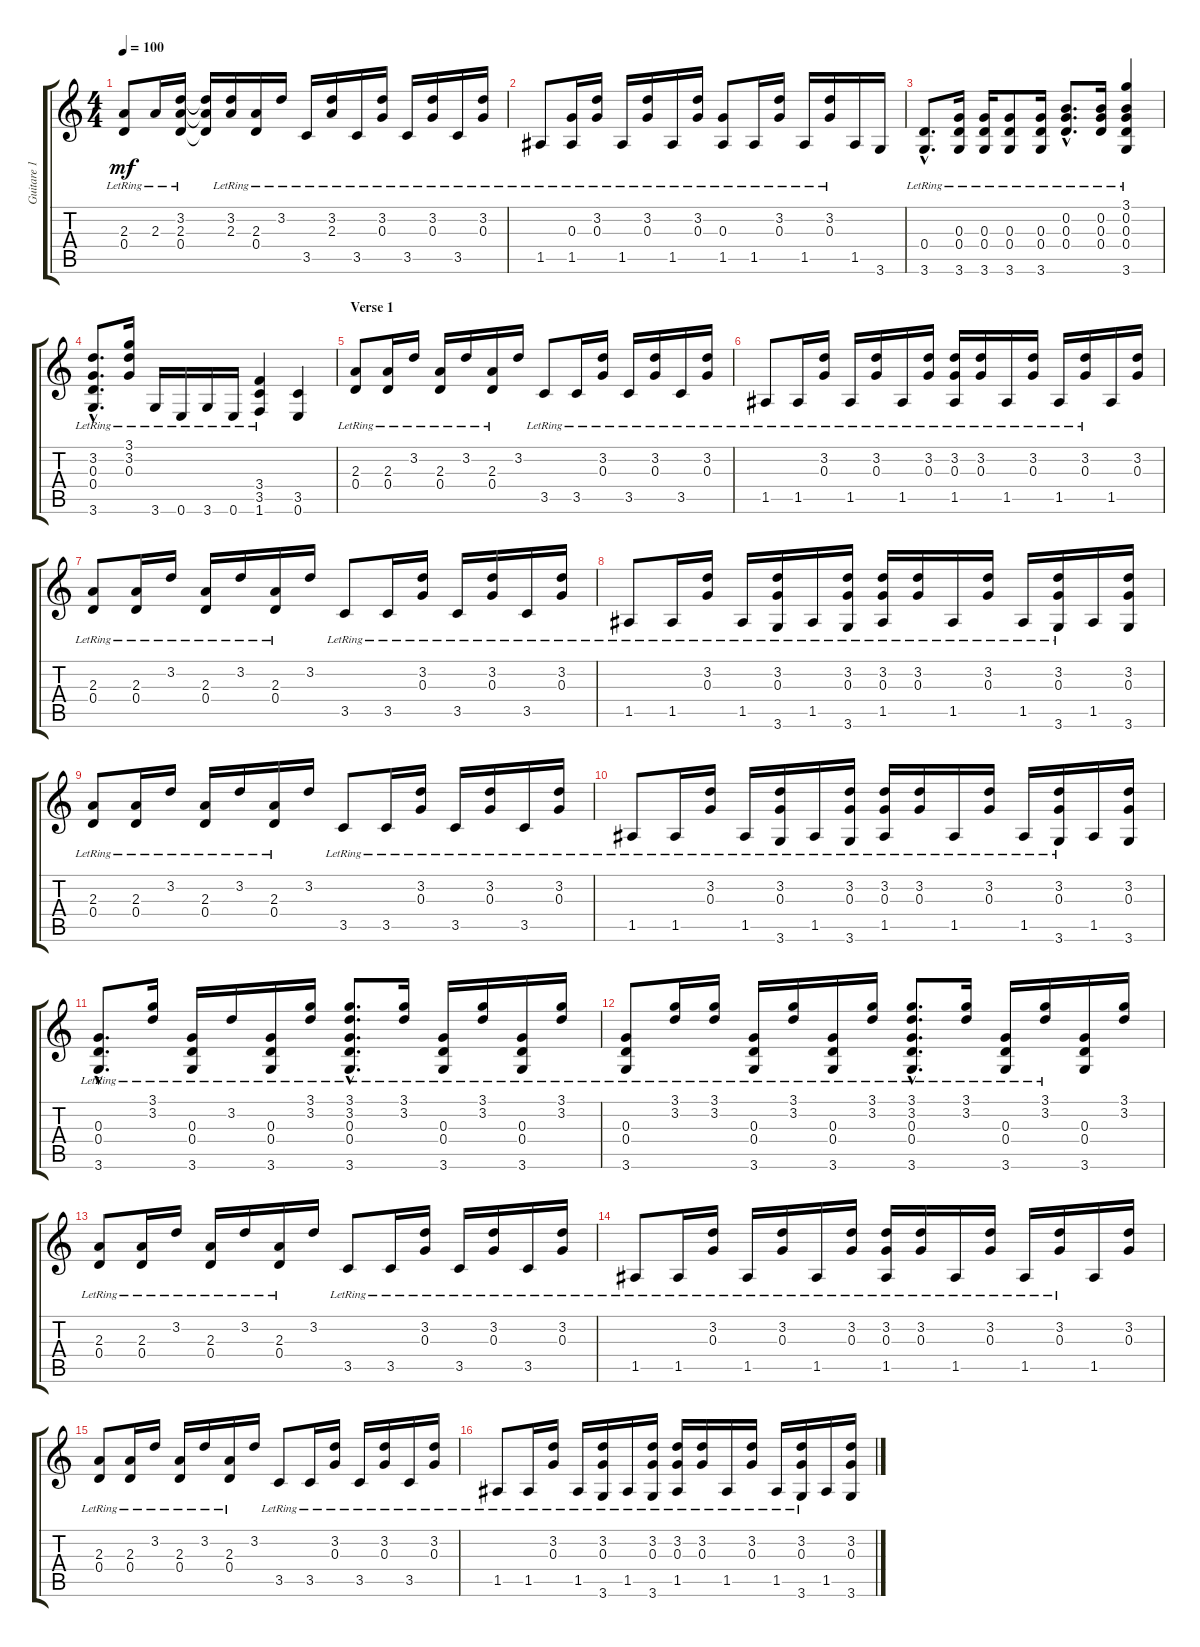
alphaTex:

\track ("Guitare 1" "Guitare 1") {instrument distortionguitar}
\staff {score tabs}
\tuning (E4 B3 G3 D3 A2 E2) {hide}
\ts (4 4)
\tempo 100
\clef g2
\ks c
(2.3{lr} 0.4{lr}).8{dy mf} 2.3{lr}.16 (3.2{lr} 2.3{lr} 0.4{lr}).16 (3.2{t} 2.3{t} 0.4{t}).16 (3.2{lr} 2.3{lr}).16 (2.3{lr} 0.4{lr}).16 3.2{lr}.16 3.5{lr}.16 (3.2{lr} 2.3{lr}).16 3.5{lr}.16 (3.2{lr} 0.3{lr}).16 3.5{lr}.16 (3.2{lr} 0.3{lr}).16 3.5{lr}.16 (3.2{lr} 0.3{lr}).16 |
1.5{lr}.8 (0.3{lr} 1.5{lr}).16 (3.2{lr} 0.3{lr}).16 1.5{lr}.16 (3.2{lr} 0.3{lr}).16 1.5{lr}.16 (3.2{lr} 0.3{lr}).16 (0.3{lr} 1.5{lr}).8 1.5{lr}.16 (3.2{lr} 0.3{lr}).16 1.5{lr}.16 (3.2{lr} 0.3{lr}).16 1.5.16 3.6.16 |
(0.4{hac lr} 3.6{hac lr}).8{d} (0.3{lr} 0.4{lr} 3.6{lr}).16 (0.3{lr} 0.4{lr} 3.6{lr}).16 (0.3{lr} 0.4{lr} 3.6{lr}).8 (0.3{lr} 0.4{lr} 3.6{lr}).16 (0.2{hac lr} 0.3{hac lr} 0.4{hac lr}).8{d} (0.2{lr} 0.3{lr} 0.4{lr}).16 (3.1{lr} 0.2{lr} 0.3{lr} 0.4{lr} 3.6{lr}).4 |
(3.2{hac lr} 0.3{hac lr} 0.4{hac lr} 3.6{hac lr}).8{d} (3.1{lr} 3.2{lr} 0.3{lr}).16 3.6{lr}.16 0.6{lr}.16 3.6{lr}.16 0.6{lr}.16 (3.4{lr} 3.5{lr} 1.6{lr}).4 (3.5 0.6).4 |
\section ("" "Verse 1")
(2.3{lr} 0.4{lr}).8 (2.3{lr} 0.4{lr}).16 3.2{lr}.16 (2.3{lr} 0.4{lr}).16 3.2{lr}.16 (2.3{lr} 0.4{lr}).16 3.2.16 3.5{lr}.8 3.5{lr}.16 (3.2{lr} 0.3{lr}).16 3.5{lr}.16 (3.2{lr} 0.3{lr}).16 3.5{lr}.16 (3.2{lr} 0.3{lr}).16 |
1.5{lr}.8 1.5{lr}.16 (3.2{lr} 0.3{lr}).16 1.5{lr}.16 (3.2{lr} 0.3{lr}).16 1.5{lr}.16 (3.2{lr} 0.3{lr}).16 (3.2{lr} 0.3{lr} 1.5{lr}).16 (3.2{lr} 0.3{lr}).16 1.5{lr}.16 (3.2{lr} 0.3{lr}).16 1.5{lr}.16 (3.2{lr} 0.3{lr}).16 1.5.16 (3.2 0.3).16 |
(2.3{lr} 0.4{lr}).8 (2.3{lr} 0.4{lr}).16 3.2{lr}.16 (2.3{lr} 0.4{lr}).16 3.2{lr}.16 (2.3{lr} 0.4{lr}).16 3.2.16 3.5{lr}.8 3.5{lr}.16 (3.2{lr} 0.3{lr}).16 3.5{lr}.16 (3.2{lr} 0.3{lr}).16 3.5{lr}.16 (3.2{lr} 0.3{lr}).16 |
1.5{lr}.8 1.5{lr}.16 (3.2{lr} 0.3{lr}).16 1.5{lr}.16 (3.2{lr} 0.3{lr} 3.6{lr}).16 1.5{lr}.16 (3.2{lr} 0.3{lr} 3.6{lr}).16 (3.2{lr} 0.3{lr} 1.5{lr}).16 (3.2{lr} 0.3{lr}).16 1.5{lr}.16 (3.2{lr} 0.3{lr}).16 1.5{lr}.16 (3.2{lr} 0.3{lr} 3.6{lr}).16 1.5.16 (3.2 0.3 3.6).16 |
(2.3{lr} 0.4{lr}).8 (2.3{lr} 0.4{lr}).16 3.2{lr}.16 (2.3{lr} 0.4{lr}).16 3.2{lr}.16 (2.3{lr} 0.4{lr}).16 3.2.16 3.5{lr}.8 3.5{lr}.16 (3.2{lr} 0.3{lr}).16 3.5{lr}.16 (3.2{lr} 0.3{lr}).16 3.5{lr}.16 (3.2{lr} 0.3{lr}).16 |
1.5{lr}.8 1.5{lr}.16 (3.2{lr} 0.3{lr}).16 1.5{lr}.16 (3.2{lr} 0.3{lr} 3.6{lr}).16 1.5{lr}.16 (3.2{lr} 0.3{lr} 3.6{lr}).16 (3.2{lr} 0.3{lr} 1.5{lr}).16 (3.2{lr} 0.3{lr}).16 1.5{lr}.16 (3.2{lr} 0.3{lr}).16 1.5{lr}.16 (3.2{lr} 0.3{lr} 3.6{lr}).16 1.5.16 (3.2 0.3 3.6).16 |
(0.3{hac lr} 0.4{hac lr} 3.6{hac lr}).8{d} (3.1{lr} 3.2{lr}).16 (0.3{lr} 0.4{lr} 3.6{lr}).16 3.2{lr}.16 (0.3{lr} 0.4{lr} 3.6{lr}).16 (3.1{lr} 3.2{lr}).16 (3.1{hac lr} 3.2{hac lr} 0.3{hac lr} 0.4{hac lr} 3.6{hac lr}).8{d} (3.1{lr} 3.2{lr}).16 (0.3{lr} 0.4{lr} 3.6{lr}).16 (3.1{lr} 3.2{lr}).16 (0.3{lr} 0.4{lr} 3.6{lr}).16 (3.1{lr} 3.2{lr}).16 |
(0.3{lr} 0.4{lr} 3.6{lr}).8 (3.1{lr} 3.2{lr}).16 (3.1{lr} 3.2{lr}).16 (0.3{lr} 0.4{lr} 3.6{lr}).16 (3.1 3.2{lr}).16 (0.3{lr} 0.4{lr} 3.6{lr}).16 (3.1{lr} 3.2{lr}).16 (3.1{hac lr} 3.2{hac lr} 0.3{hac lr} 0.4{hac lr} 3.6{hac lr}).8{d} (3.1{lr} 3.2{lr}).16 (0.3{lr} 0.4{lr} 3.6{lr}).16 (3.1{lr} 3.2{lr}).16 (0.3 0.4 3.6).16 (3.1 3.2).16 |
(2.3{lr} 0.4{lr}).8 (2.3{lr} 0.4{lr}).16 3.2{lr}.16 (2.3{lr} 0.4{lr}).16 3.2{lr}.16 (2.3{lr} 0.4{lr}).16 3.2.16 3.5{lr}.8 3.5{lr}.16 (3.2{lr} 0.3{lr}).16 3.5{lr}.16 (3.2{lr} 0.3{lr}).16 3.5{lr}.16 (3.2{lr} 0.3{lr}).16 |
1.5{lr}.8 1.5{lr}.16 (3.2{lr} 0.3{lr}).16 1.5{lr}.16 (3.2{lr} 0.3{lr}).16 1.5{lr}.16 (3.2{lr} 0.3{lr}).16 (3.2{lr} 0.3{lr} 1.5{lr}).16 (3.2{lr} 0.3{lr}).16 1.5{lr}.16 (3.2{lr} 0.3{lr}).16 1.5{lr}.16 (3.2{lr} 0.3{lr}).16 1.5.16 (3.2 0.3).16 |
(2.3{lr} 0.4{lr}).8 (2.3{lr} 0.4{lr}).16 3.2{lr}.16 (2.3{lr} 0.4{lr}).16 3.2{lr}.16 (2.3{lr} 0.4{lr}).16 3.2.16 3.5{lr}.8 3.5{lr}.16 (3.2{lr} 0.3{lr}).16 3.5{lr}.16 (3.2{lr} 0.3{lr}).16 3.5{lr}.16 (3.2{lr} 0.3{lr}).16 |
1.5{lr}.8 1.5{lr}.16 (3.2{lr} 0.3{lr}).16 1.5{lr}.16 (3.2{lr} 0.3{lr} 3.6{lr}).16 1.5{lr}.16 (3.2{lr} 0.3{lr} 3.6{lr}).16 (3.2{lr} 0.3{lr} 1.5{lr}).16 (3.2{lr} 0.3{lr}).16 1.5{lr}.16 (3.2{lr} 0.3{lr}).16 1.5{lr}.16 (3.2{lr} 0.3{lr} 3.6{lr}).16 1.5.16 (3.2 0.3 3.6).16
